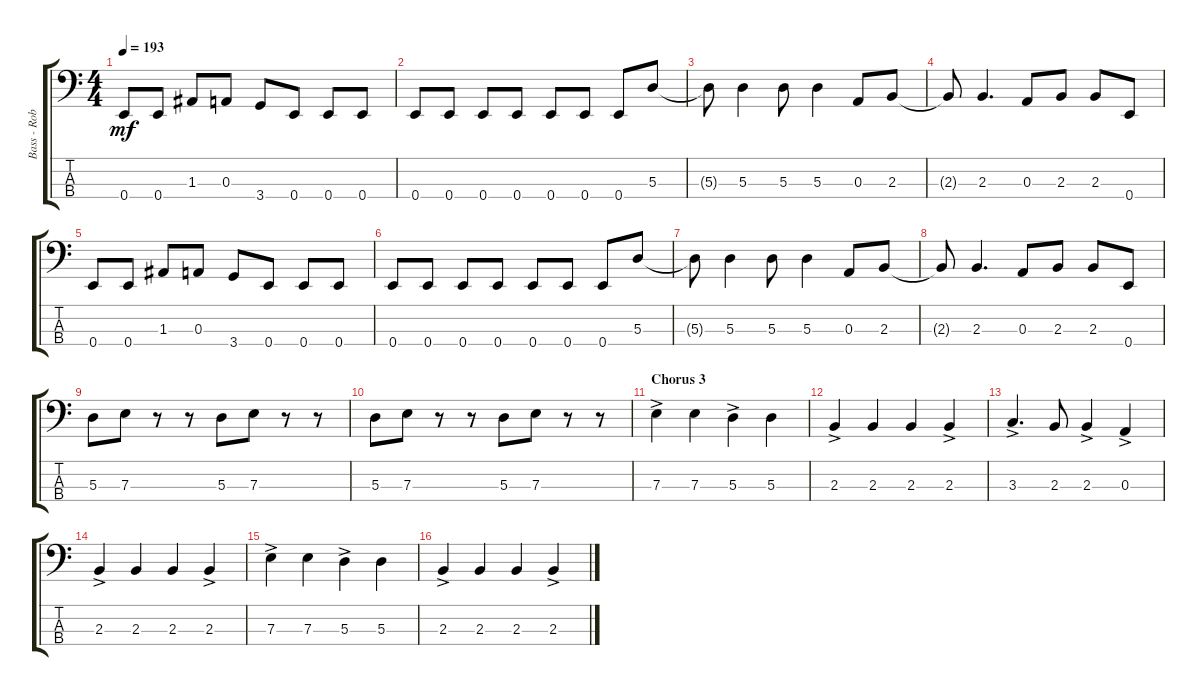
\track ("Bass - Rob" "Bass - Rob") {instrument electricbassfinger}
\staff {score tabs}
\tuning (G2 D2 A1 E1) {hide}
\ts (4 4)
\tempo 193
\clef f4
\ks c
0.4.8{dy mf} 0.4.8 1.3.8 0.3.8 3.4.8 0.4.8 0.4.8 0.4.8 |
0.4.8 0.4.8 0.4.8 0.4.8 0.4.8 0.4.8 0.4.8 5.3.8 |
5.3{t}.8 5.3.4 5.3.8 5.3.4 0.3.8 2.3.8 |
2.3{t}.8 2.3.4{d} 0.3.8 2.3.8 2.3.8 0.4.8 |
0.4.8 0.4.8 1.3.8 0.3.8 3.4.8 0.4.8 0.4.8 0.4.8 |
0.4.8 0.4.8 0.4.8 0.4.8 0.4.8 0.4.8 0.4.8 5.3.8 |
5.3{t}.8 5.3.4 5.3.8 5.3.4 0.3.8 2.3.8 |
2.3{t}.8 2.3.4{d} 0.3.8 2.3.8 2.3.8 0.4.8 |
5.3.8 7.3.8 r.8 r.8 5.3.8 7.3.8 r.8 r.8 |
5.3.8 7.3.8 r.8 r.8 5.3.8 7.3.8 r.8 r.8 |
\section ("" "Chorus 3")
7.3{ac}.4 7.3.4 5.3{ac}.4 5.3.4 |
2.3{ac}.4 2.3.4 2.3.4 2.3{ac}.4 |
3.3{ac}.4{d} 2.3.8 2.3{ac}.4 0.3{ac}.4 |
2.3{ac}.4 2.3.4 2.3.4 2.3{ac}.4 |
7.3{ac}.4 7.3.4 5.3{ac}.4 5.3.4 |
2.3{ac}.4 2.3.4 2.3.4 2.3{ac}.4
